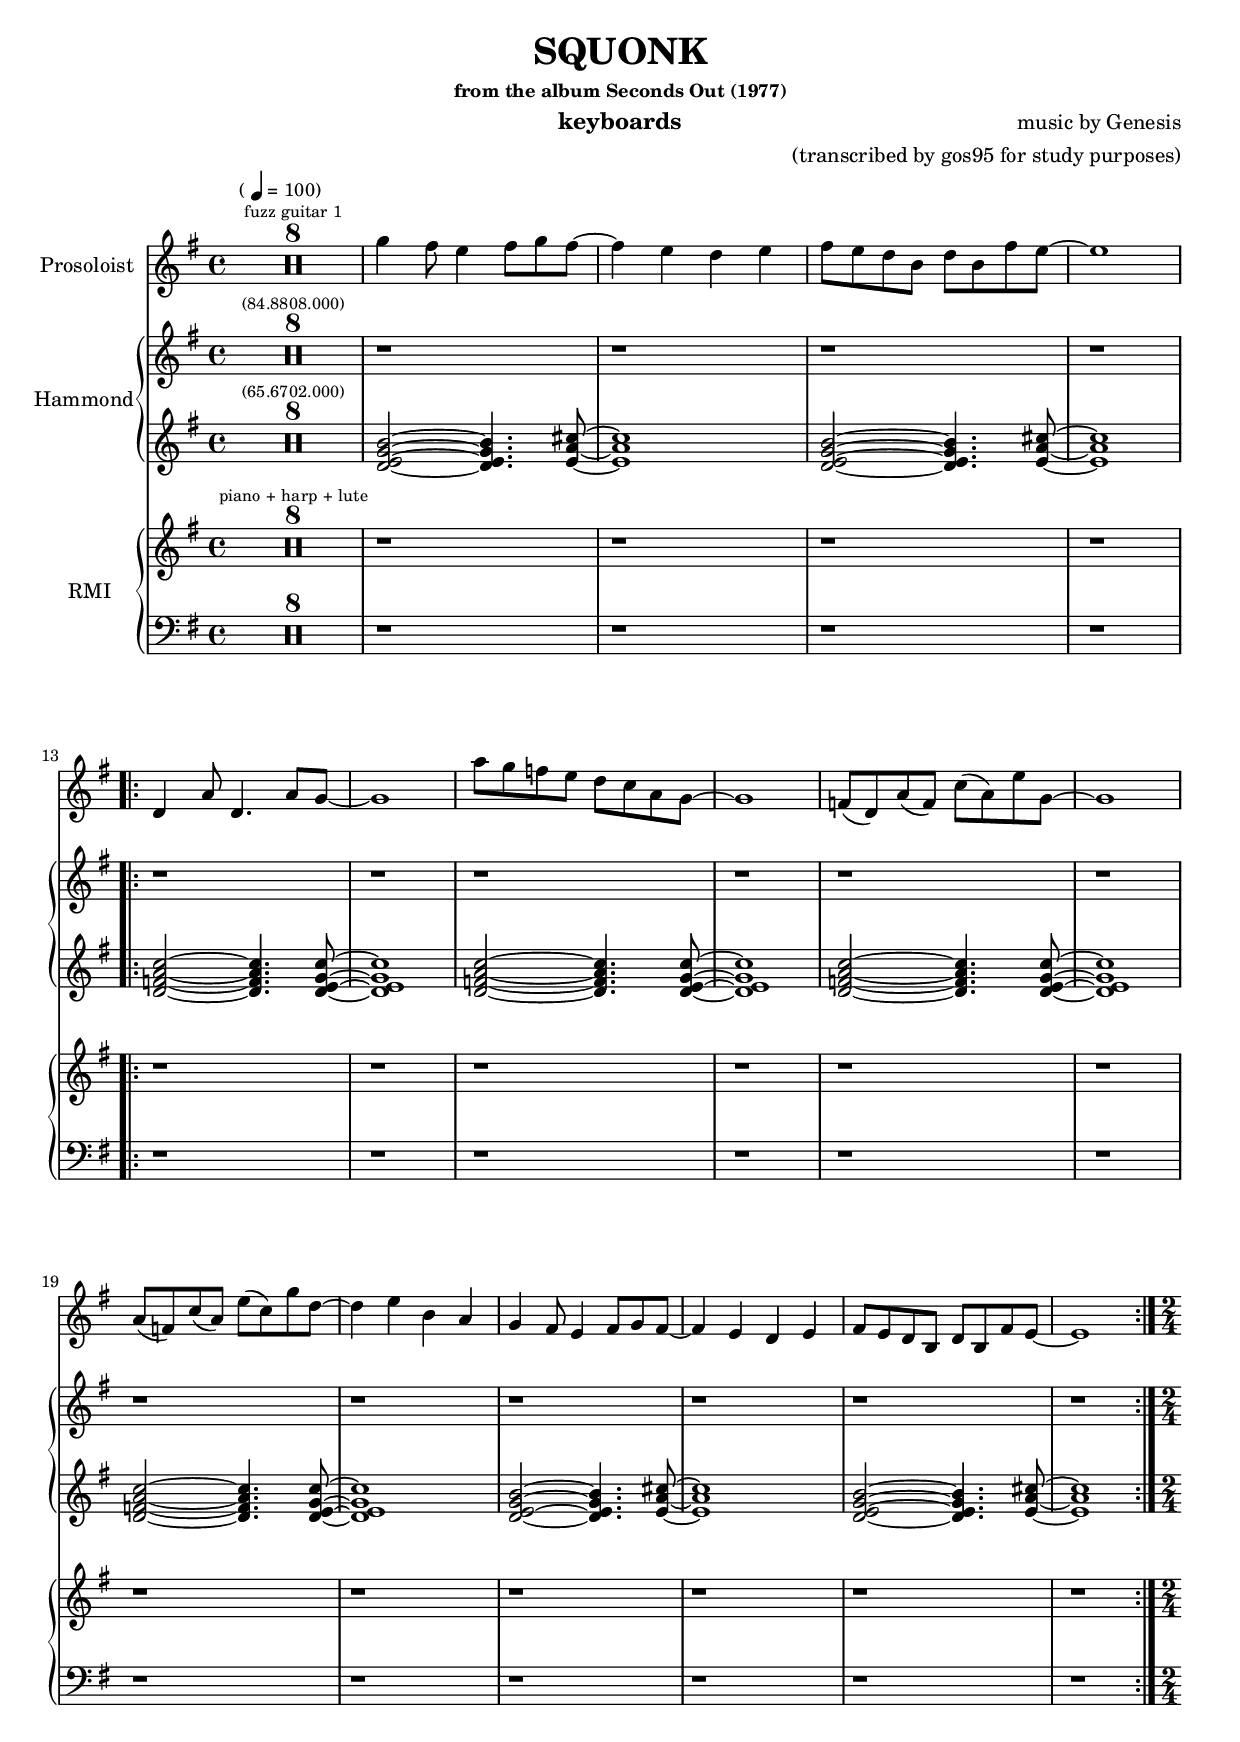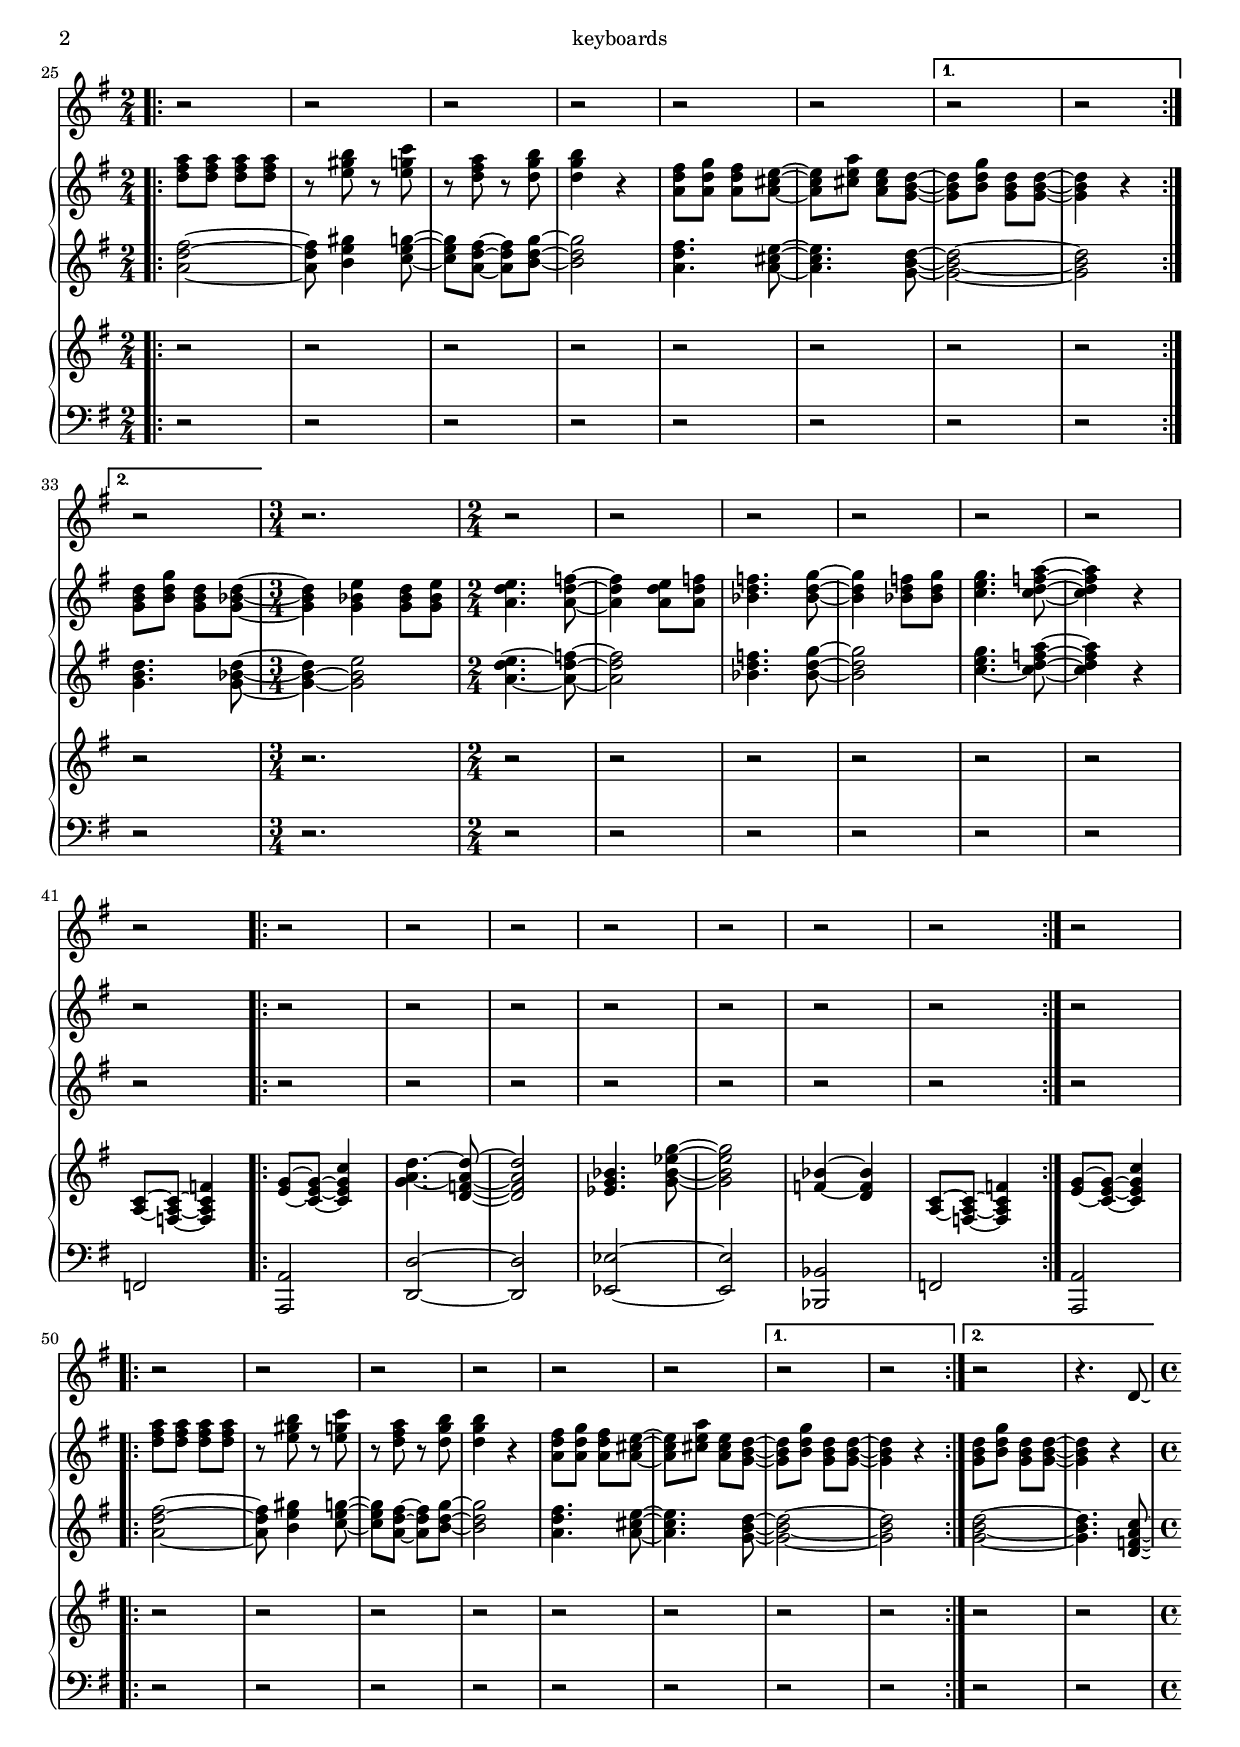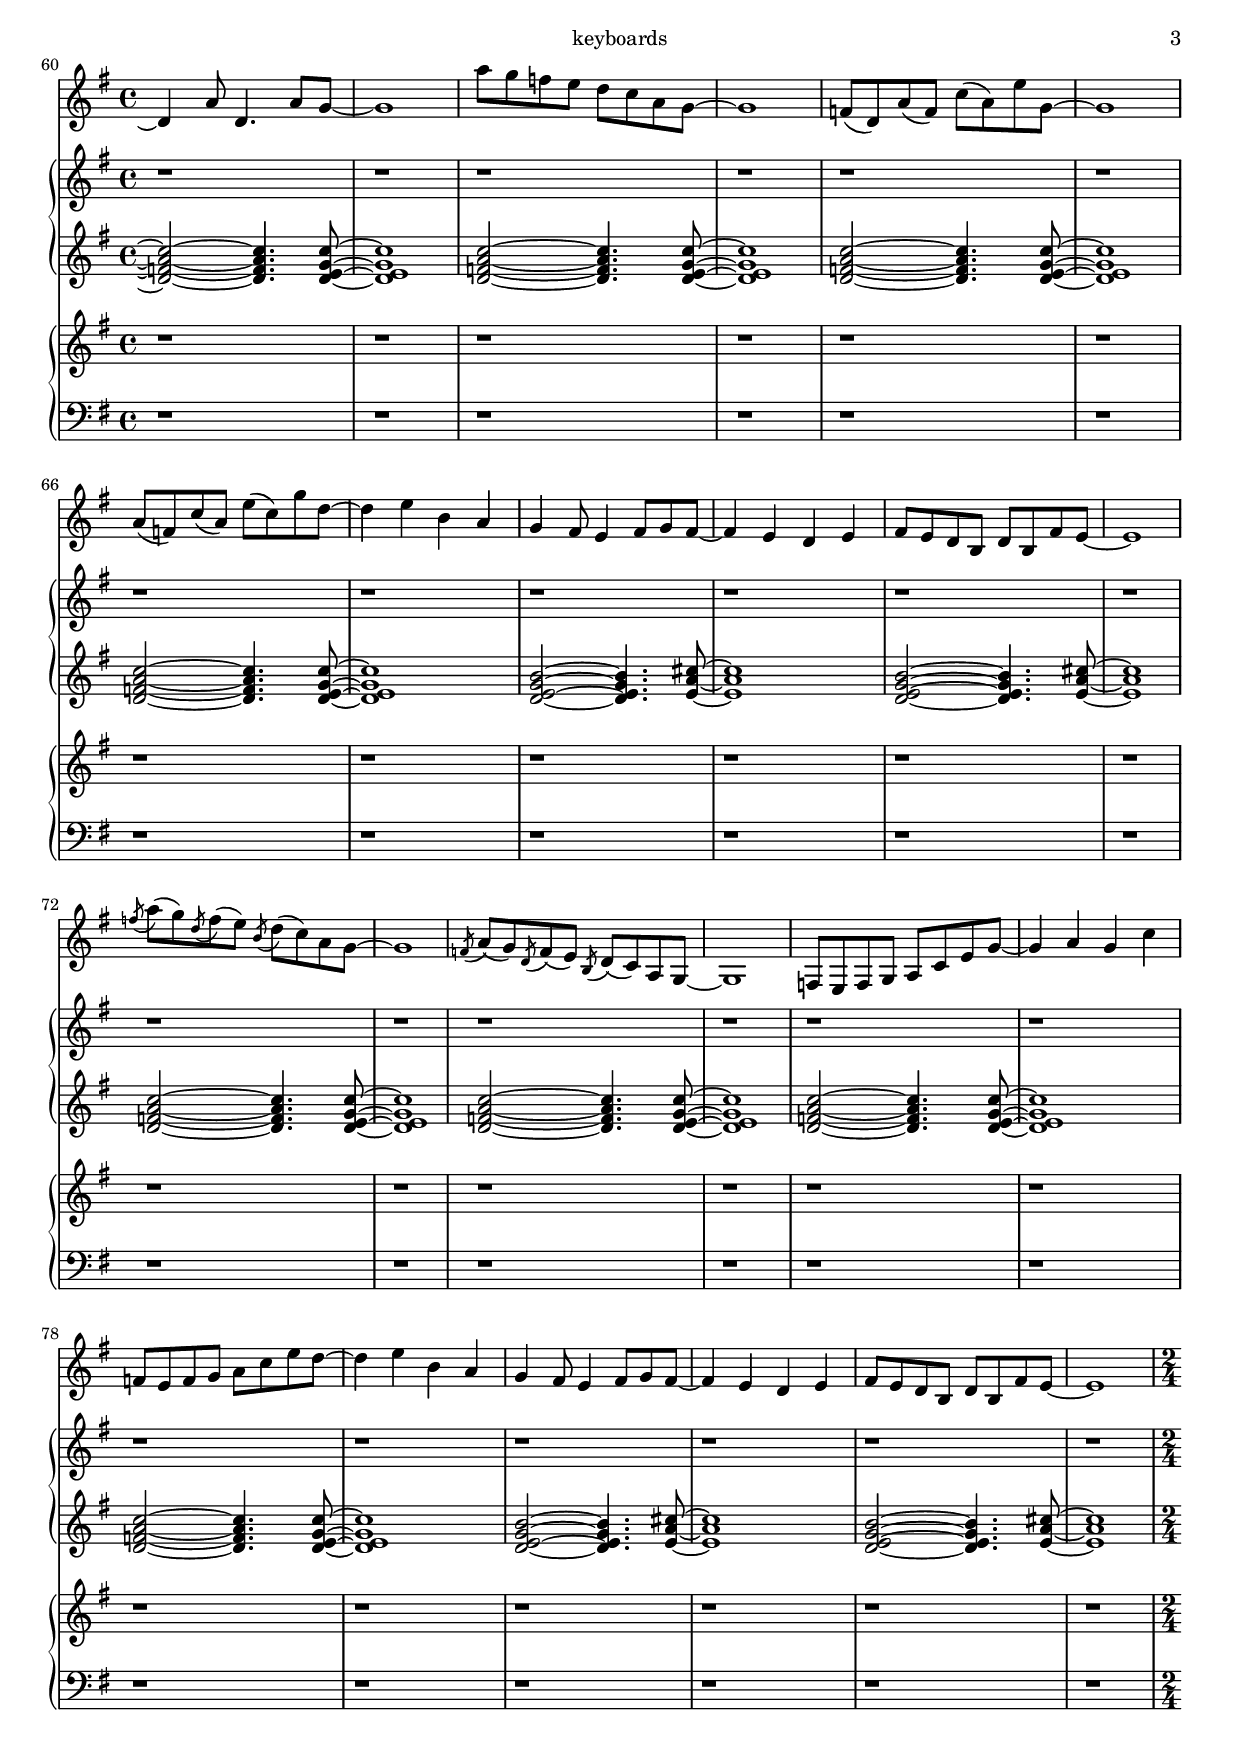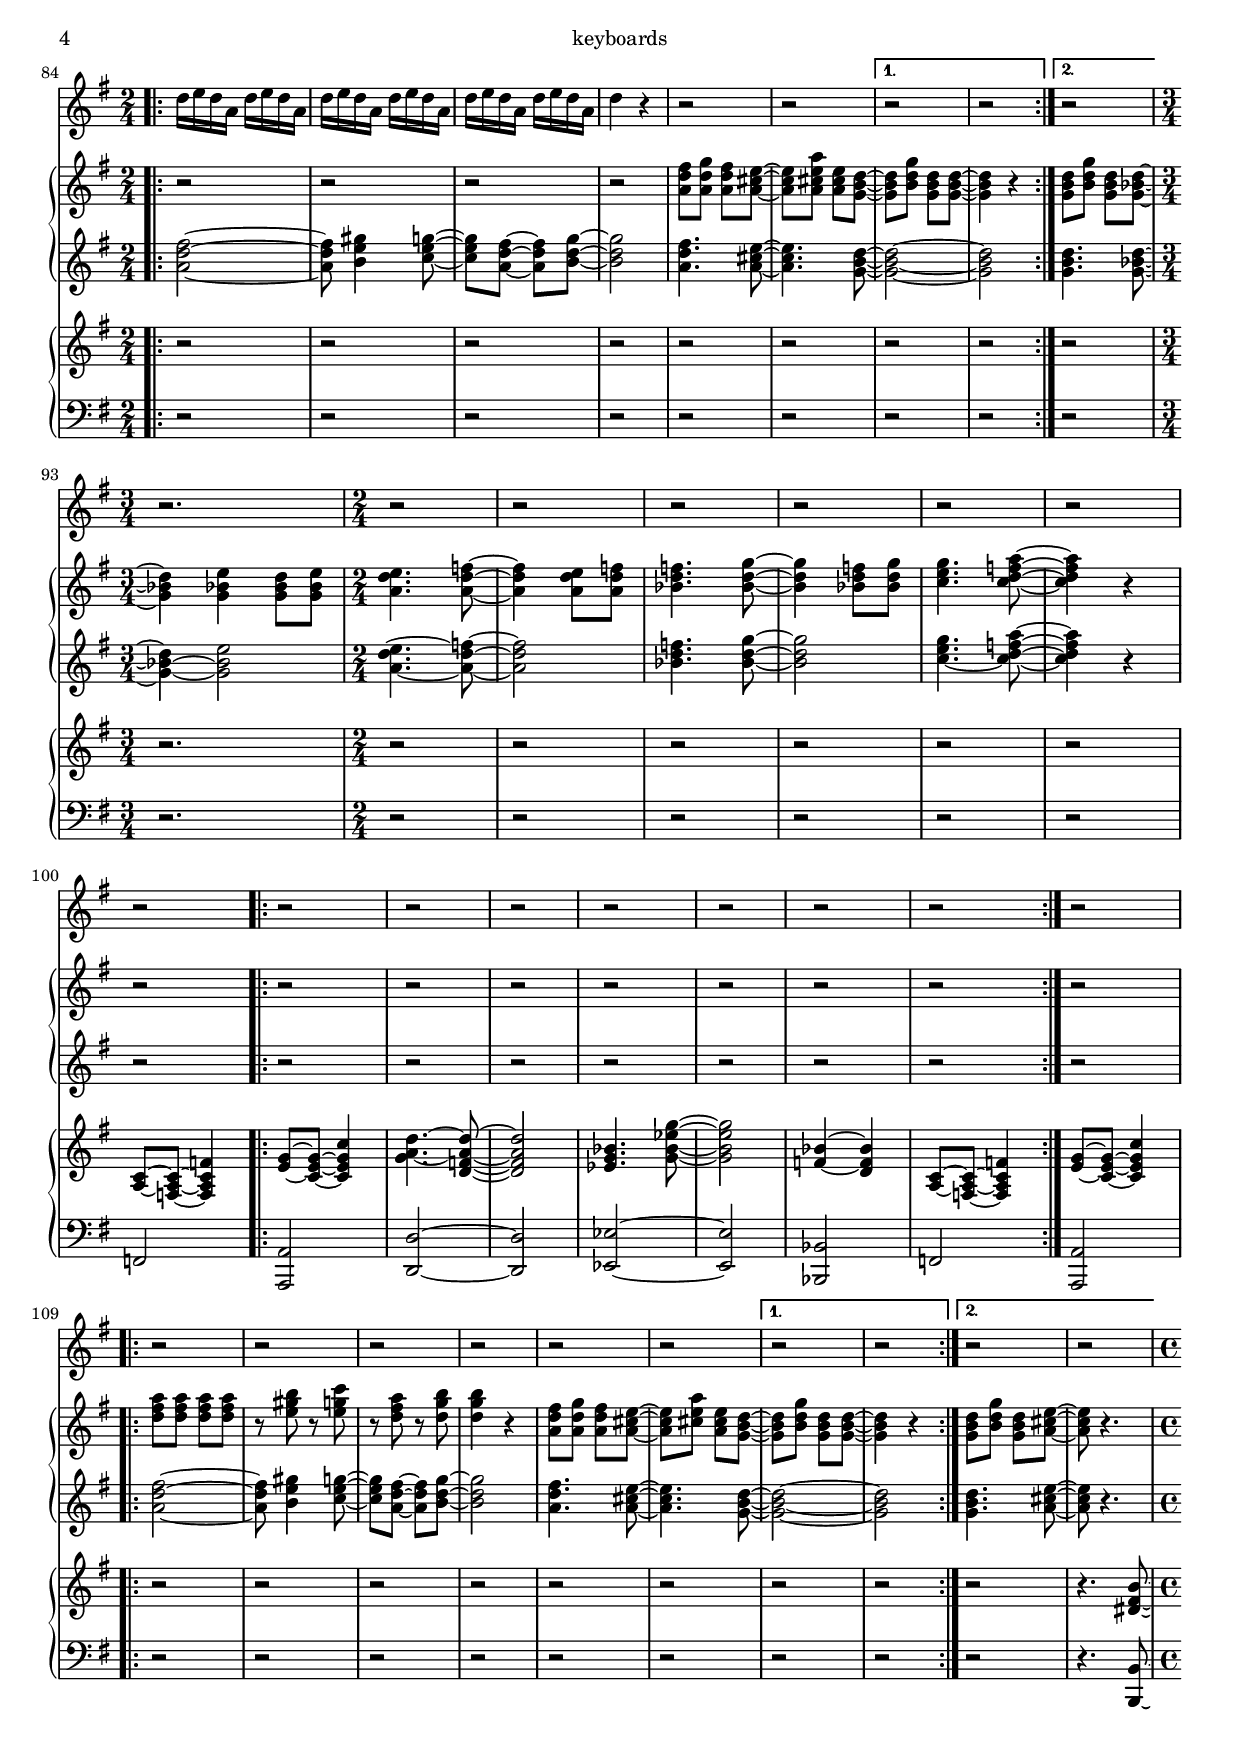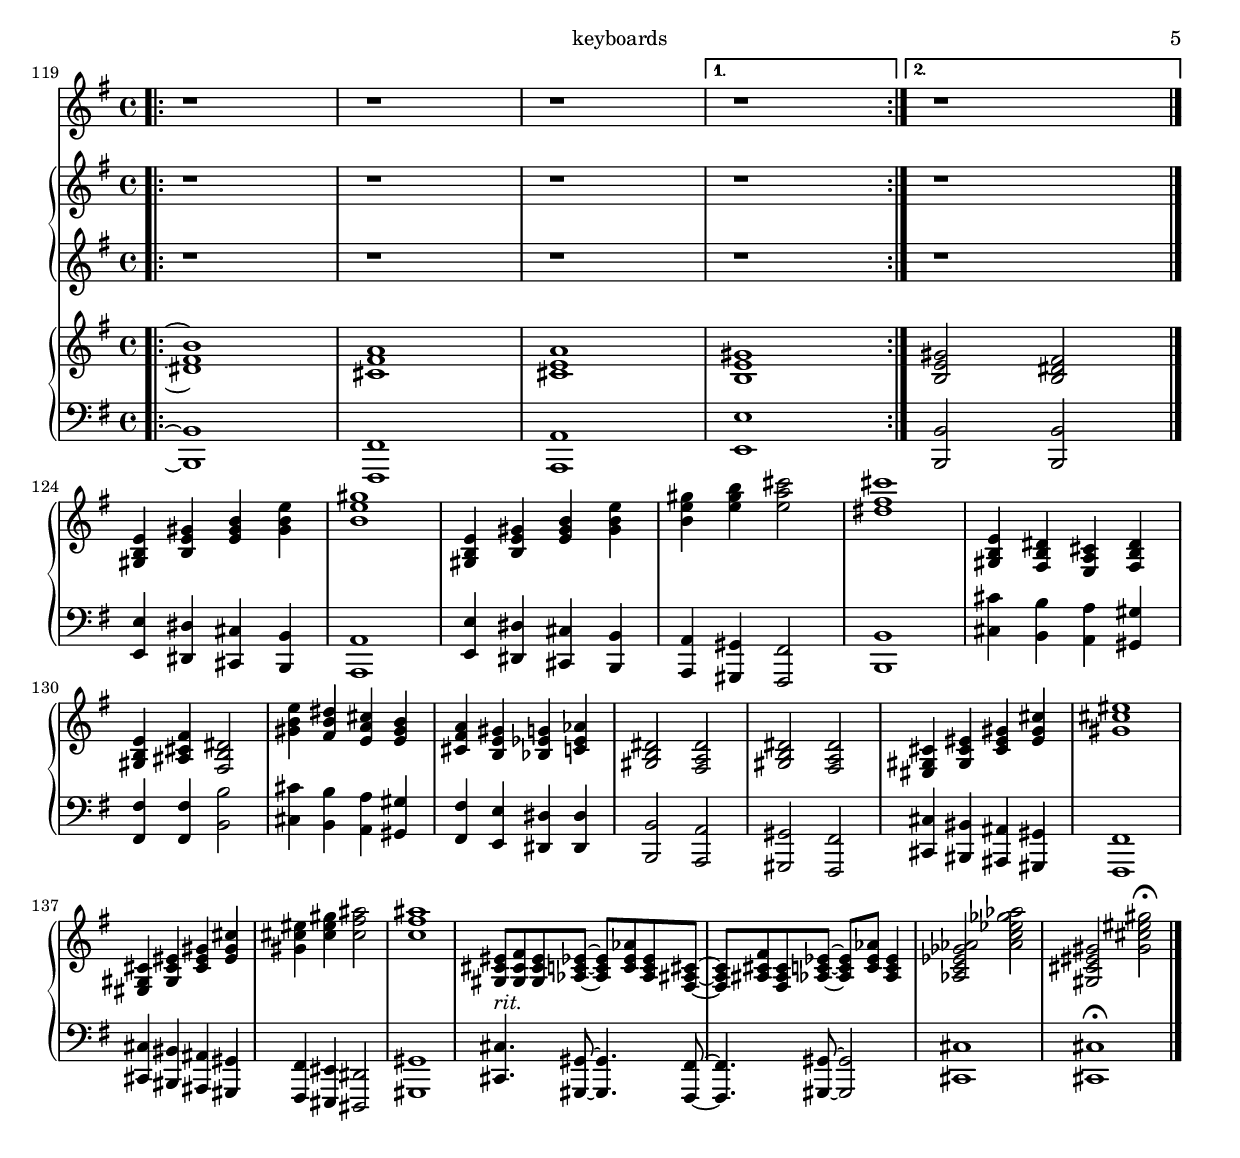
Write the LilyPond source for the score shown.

% ===========================================================================================================
% squonk.ly
%  _____ _        ___            _       ___ _    _      ___   __ _____ _         ___                 _    
% |_   _| |_  ___| _ ) __ _ _ _ | |__ __/ __(_)__| |___ / _ \ / _|_   _| |_  ___ / __|___ _ _  ___ __(_)___
%   | | | ' \/ -_) _ \/ _` | ' \| / /(_-<__ \ / _` / -_) (_) |  _| | | | ' \/ -_) (_ / -_) ' \/ -_|_-< (_-<
%   |_| |_||_\___|___/\__,_|_||_|_\_\/__/___/_\__,_\___|\___/|_|   |_| |_||_\___|\___\___|_||_\___/__/_/__/
%                                                                                                          
% Copyright (c) 2018 Alessandro Fraschetti (mail: gos95@gommagomma.net)
%
% Permission is hereby granted, free of charge, to any person obtaining a copy
% of this software and associated documentation files (the "Software"), to deal
% in the Software without restriction, including without limitation the rights
% to use, copy, modify, merge, publish, distribute, sublicense, and/or sell
% copies of the Software, and to permit persons to whom the Software is
% furnished to do so, subject to the following conditions:
% 
% The above copyright notice and this permission notice shall be included in all
% copies or substantial portions of the Software.
% 
% THE SOFTWARE IS PROVIDED "AS IS", WITHOUT WARRANTY OF ANY KIND, EXPRESS OR
% IMPLIED, INCLUDING BUT NOT LIMITED TO THE WARRANTIES OF MERCHANTABILITY,
% FITNESS FOR A PARTICULAR PURPOSE AND NONINFRINGEMENT. IN NO EVENT SHALL THE
% AUTHORS OR COPYRIGHT HOLDERS BE LIABLE FOR ANY CLAIM, DAMAGES OR OTHER
% LIABILITY, WHETHER IN AN ACTION OF CONTRACT, TORT OR OTHERWISE, ARISING FROM,
% OUT OF OR IN CONNECTION WITH THE SOFTWARE OR THE USE OR OTHER DEALINGS IN THE
% SOFTWARE.
% ===========================================================================================================


\version "2.12.3"
#(ly:set-option 'delete-intermediate-files #t)
#(set-global-staff-size 18)


% ===========================================================================================================
% ------------------------------------------  S E C T I O N S  ----------------------------------------------
% ===========================================================================================================


% -----------------------------------------------------------------------------------------------------------
% --  INTRO  ------------------------------------------------------------------------------------------------
% -----------------------------------------------------------------------------------------------------------
prosoloistIntro = \relative c'' {
	g'4 fis8 e4 		fis8 g fis~
	fis4 e 			d e

	fis8 e d b		d b fis' e~
	e1
}
% -----------------------------------------------------------------------------------------------------------
% --  TEMA-A  -----------------------------------------------------------------------------------------------
% -----------------------------------------------------------------------------------------------------------
prosoloistTemaA = \relative c' {
	d4 a'8 d,4.	a'8 g8~
	g1

	a'8 g f e	d c a g~
	g1

	f8( d) a'( f)	c'( a) e' g,~
	g1

	a8( f) c'( a)	e'( c) g' d~
	d4 e			b a
}
prosoloistTemaAVar = \relative c' {
	\acciaccatura f'8 a8( g) \acciaccatura d f( e)	\acciaccatura b d( c) a g~
	g1

	\acciaccatura f8 a8( g) \acciaccatura d f( e)	\acciaccatura b d( c) a g~
	g1

	f8 e f g 		a c e g~
	g4 a g c

	f,8 e f g 		a c e d~
	d4 e b a
}
hammondLowerTemaA = \relative c' {
	<d f a c>2~				<d f a c>4.		<d e g c>8~
	<d e g c>1

	<d f a c>2~				<d f a c>4.		<d e g c>8~
	<d e g c>1

	<d f a c>2~				<d f a c>4.		<d e g c>8~
	<d e g c>1

	<d f a c>2~				<d f a c>4.		<d e g c>8~
	<d e g c>1
}
% -----------------------------------------------------------------------------------------------------------
% --  TEMA-B  -----------------------------------------------------------------------------------------------
% -----------------------------------------------------------------------------------------------------------
prosoloistTemaB = \relative c' {
	g'4 fis8 e4 		fis8 g fis~
	fis4 e 			d e

	fis8 e d b		d b fis' e~
	e1
}
hammondLowerTemaB = \relative c' {
	<d e g b>2~				<d e g b>4.		<e a cis>8~
	<e a cis>1

	<d e g b>2~				<d e g b>4.		<e a cis>8~
	<e a cis>1
}
% -----------------------------------------------------------------------------------------------------------
% --  RITORNELLO  -------------------------------------------------------------------------------------------
% -----------------------------------------------------------------------------------------------------------
prosoloistRitornelloAVar = \relative c'' {
	d16 e d a   d e d a
	d e d a   d e d a

	d e d a   d e d a 
	d4 r4

	r2
	r2
}
hammondUpperRitornelloAVar = \relative c'' {
	r2
	r2

	r2
	r2

	<a d fis>8 <a d g>8 <a d fis>8 <a cis e>8~ 
	<a cis e>8 <a cis e a>8 <a cis e>8 <g b d>8~
}
hammondUpperRitornelloA = \relative c'' {
	<d fis a>8 <d fis a>8 <d fis a>8 <d fis a>8 
	r8 <e gis b>8 r8 <e g c>8

	r8 <d fis a>8 r8 <d g b>8 
	<d g b>4 r4

	<a d fis>8 <a d g>8 <a d fis>8 <a cis e>8~ 
	<a cis e>8 <cis e a>8 <a cis e>8 <g b d>8~
}
hammondUpperRitornelloAltOne = \relative c'' {
    <g b d>8 <b d g>8 <g b d>8 <g b d>8~
	<g b d>4 r4
}
hammondUpperRitornelloAltTwo = \relative c'' {
    <g b d>8 <b d g>8 <g b d>8 <g bes d>8~
}
hammondUpperRitornelloAltTwoVarB = \relative c'' {
    <g b d>8 <b d g>8 <g b d>8 <a cis e>8~
	<a cis e>8 r4.
}
hammondLowerRitornelloA = \relative c'' {
	<a d fis>2~				
	<a d fis>8 <b e gis>4 <c e g>8~

	<c e g>8 <a d fis>8~ <a d fis>8 <b d g>8~ 
	<b d g>2

	<a d fis>4. <a cis e>8~ 
	<a cis e>4. <g b d>8~
}
hammondLowerRitornelloAltOne = \relative c'' {
	<g b d>2~
	<g b d>2
}
hammondLowerRitornelloAltTwo = \relative c'' {
    <g b d>4.   <g bes d>8~
}
hammondLowerRitornelloAltThree = \relative c'' {
	<g b d>2~
	<g b d>4.		<d f a c>8~
}
hammondLowerRitornelloAltTwoVarB = \relative c'' {
	<g b d>4.		<a cis e>8~
	<a cis e>8 		r4.
}

RMIUpperRitornelloAltTwoVarB = \relative c'' {
	r2
	r4.				<dis, fis b>8~
}
RMILowerRitornelloAltTwoVarB = \relative c {
	r2
	r4.				<b b,>8~
}
% -----------------------------------------------------------------------------------------------------------
% --  BRIDGE  -----------------------------------------------------------------------------------------------
% -----------------------------------------------------------------------------------------------------------
hammondUpperPonteA = \relative c'' {
	<g bes d>4 <g bes e>4   <g bes d>8 <g bes e>8
}
hammondUpperPonteB = \relative c'' {
	<a d e>4. <a d f>8~ <a d f>4   <a d e>8 <a d f>8
	<bes d f>4. <bes d g>8~ <bes d g>4   <bes d f>8 <bes d g>8
	<c e g>4. <c d f a>8~ <c d f a>4 r4
}
hammondLowerPonteA = \relative c'' {
	<g bes d>4~ <g bes e>2
}
hammondLowerPonteB = \relative c'' {
	<a d e>4.~ <a d f>8~ <a d f>2
	<bes d f>4. <bes d g>8~ <bes d g>2
	<c e g>4.~ <c d f a>8~ <c d f a>4 r4
}
% -----------------------------------------------------------------------------------------------------------
% --  TEMA-C  -----------------------------------------------------------------------------------------------
% -----------------------------------------------------------------------------------------------------------
RMIUpperTemaCOne = \relative c' {
	<a c>8~ <f a c>~ <f a c f>4
}
RMIUpperTemaCTwo = \relative c' {
	<e g>8~ <c e g>~  <c e g c>4
	<g' a d>4.~ <d f a d>8~	
	<d f a d>2

	<ees g bes>4. <g bes ees g>8~
	<g bes ees g>2

	<f bes>4~ <d f bes>4
	<a c>8~ <f a c>~ <f a c f>4
}
RMIUpperTemaCThree = \relative c' {
	<e g>8~ <c e g>~  <c e g c>4
}
RMILowerTemaCOne = \relative c {
	f,2
}
RMILowerTemaCTwo = \relative c {
	<a a,>2
	<d d,>2~
	<d d,>

	<ees ees,>2~
	<ees ees,>2

	<bes bes,>2
	f2
}
RMILowerTemaCThree = \relative c {
	<a a,>2
}
% -----------------------------------------------------------------------------------------------------------
% --  BRIDGE-CODA  ------------------------------------------------------------------------------------------
% -----------------------------------------------------------------------------------------------------------
RMIUpperPonteCoda = \relative c' {
	<dis fis b>1
	<cis fis a>1
	<cis e a>1
}
RMIUpperPonteCodaRitA = \relative c' {
	<b e gis>1
}
RMIUpperPonteCodaRitB = \relative c' {
	<b e gis>2		<b dis fis>2
}
RMILowerPonteCoda = \relative c {
	<b b,>1
	<fis fis,>1
	<a a,>1
}
RMILowerPonteCodaRitA = \relative c {
	<e e,>1
}
RMILowerPonteCodaRitB = \relative c {
	<b b,>2 <b b,>2
}
% -----------------------------------------------------------------------------------------------------------
% --  CODA  -------------------------------------------------------------------------------------------------
% -----------------------------------------------------------------------------------------------------------
RMIUpperCoda = \relative c' {
	<gis b e>4	<b e gis>4	<e gis b>4	<gis b e>4
	<b e gis>1

	<gis, b e>4	<b e gis>4	<e gis b>4	<gis b e>4
	<b e gis>4	<e gis b>4	<e a cis>2
	<dis fis cis'>1
	
	<gis,, b e>4	<fis b dis>4	<e a cis>4	<fis b dis>4
	<gis b e>4  <ais cis fis>4	<fis b dis>2
	
	<gis' b e>4	<fis b dis>4	<e a cis>4 <e gis b>4
	<cis fis a>4 <b e gis>4 	<bes ees g>4	<c ees aes>4
	<gis b dis>2	<fis a dis>2
	<gis b dis>2	<fis a dis>2
	
	<eis gis cis>4 <gis cis eis>	<cis eis gis>4	<eis gis cis>4
	<gis cis eis>1
	
	<eis, gis cis>4 <gis cis eis>	<cis eis gis>4	<eis gis cis>4
	<gis cis eis>	<cis eis gis>4	<cis fis ais>2
	<c fis ais>1
	
	<gis, cis eis>8 <gis cis fis>8 <gis cis eis>8 <aes c ees>8~
	<aes c ees>8 <c ees aes>8 <aes c ees>8 <fis ais cis>8~
	<fis ais cis>8 <ais cis fis>8 <fis ais cis>8 <aes c ees>8~
	<aes c ees>8 <c ees aes>8 <aes c ees>4
	<aes c ees ges aes>2 <aes' c ees ges aes>2
	<gis, cis eis gis>2 <gis' cis eis gis>\fermata
}
RMILowerCoda = \relative c {
	<e e,>4 <dis dis,> <cis cis,> <b b,>
	<a a,>1

	<e' e,>4 <dis dis,> <cis cis,> <b b,>
	<a a,> <gis gis,> <fis fis,>2
	<b b,>1

	<cis' cis,>4 <b b,> <a a,> <gis gis,>
	<fis fis,> <fis fis,> <b b,>2

	<cis cis,>4 <b b,> <a a,> <gis gis,>
	<fis fis,> <e e,> <dis dis,> <dis dis,>
	<b b,>2	<a a,>2
	<gis gis,>2	<fis fis,>2

	<cis' cis,>4 <bis bis,> <ais ais,> <gis gis,>
	<fis fis,>1

	<cis' cis,>4 <bis bis,> <ais ais,> <gis gis,>
    <fis fis,>4 <eis eis,> <dis dis,>2
	<gis gis,>1

	<cis cis,>4.^\markup { \italic rit. } <gis gis,>8~ <gis gis,>4. <fis fis,>8~
	<fis fis,>4. <gis gis,>8~ <gis gis,>2
	<cis cis,>1
	<cis cis,>\fermata
}
% ===========================================================================================================
% --------------------------------------------  B U I L D  --------------------------------------------------
% ===========================================================================================================
prosoloistPart = {
    \clef violin
    \key g \major
    \time 4/4

	% INTRO
    \set Score.skipBars = ##t R1*8^\markup { \tiny {fuzz guitar 1} }
	\prosoloistIntro

    \break

	% TEMA A + TEMA B
    \repeat volta 2 {
		\prosoloistTemaA
		\prosoloistTemaB
    }
	
	\break

	% RITORNELLO
	\time 2/4
	\repeat volta 2 {
		r2 r2 r2 r2 r2 r2
    } \alternative {
	    { r2 r2 }
	    { r2 }
    }

	% PONTE
	\time 3/4
	r2.
	\time 2/4
	r2 r2 r2 r2 r2 r2

	\break

	% TEMA-C
%	\time 2/4
	r2
    \repeat volta 2 {
		r2 r2 r2 r2	r2 r2 r2
    }
	r2

	\break

	% RITORNELLO
%	\time 2/4
	\repeat volta 2 {
		r2 r2 r2 r2 r2 r2
    } \alternative {
	    { r2 r2 }
	    { r2 r4. d'8~ }
    }

	\break

	% TEMA A + TEMA B + VARIAZIONE
	\time 4/4
	\prosoloistTemaA
	\prosoloistTemaB
	\break
	\prosoloistTemaAVar
	\prosoloistTemaB

	\break

	% RITORNELLO VARIATO
	\time 2/4
	\repeat volta 2 {
		\prosoloistRitornelloAVar
    } \alternative {
	    { r2 r2 }
	    { r2 }
    }

	\break

	% 2 PONTE
	\time 3/4
	r2.
	\time 2/4
	r2 r2 r2 r2 r2 r2

	\break

	% 2 TEMA-C
%	\time 2/4
	r2
    \repeat volta 2 {
		r2 r2 r2 r2	r2 r2 r2
    }
	r2

	\break

	% RITORNELLO FINALE
%	\time 2/4
	\repeat volta 2 {
		r2 r2 r2 r2 r2 r2
    } \alternative {
	    { r2 r2 }
	    { r2 r2 }
    }

	\break

	% PONTE-CODA
	\time 4/4
	\repeat volta 2 {
		r1 r1 r1
    } \alternative {
	    { r1 }
	    { r1 }
    }

	\break

	% CODA

	\bar "|."
}

hammondUpperPart = {
    \clef violin
    \key g \major
    \time 4/4

	% INTRO
    R1*8^\markup { \tiny { (84.8808.000)} }
	r1 r1 r1 r1

	\break

	% TEMA A + TEMA B
    \repeat volta 2 {
		r1 r1 r1 r1	r1 r1 r1 r1
		r1 r1 r1 r1
    }

	\break

	% RITORNELLO
	\time 2/4
	\repeat volta 2 {
		\hammondUpperRitornelloA
    } \alternative {
	    { \hammondUpperRitornelloAltOne }
	    { \hammondUpperRitornelloAltTwo }
    }

	% PONTE
	\time 3/4
	\hammondUpperPonteA
	\time 2/4
	\hammondUpperPonteB

	\break

	% TEMA-C
%	\time 2/4
	r2
    \repeat volta 2 {
		r2 r2 r2 r2	r2 r2 r2
    }
	r2

	\break

	% RITORNELLO
%	\time 2/4
	\repeat volta 2 {
		\hammondUpperRitornelloA
    } \alternative {
	    { \hammondUpperRitornelloAltOne }
	    { \hammondUpperRitornelloAltOne }
    }

	\break

	% TEMA A + TEMA B + VARIAZIONE
	\time 4/4
	r1 r1 r1 r1	r1 r1 r1 r1
	r1 r1 r1 r1
    r1 r1 r1 r1	r1 r1 r1 r1
	r1 r1 r1 r1

	% RITORNELLO VARIATO
	\time 2/4
	\repeat volta 2 {
		\hammondUpperRitornelloAVar
    } \alternative {
	    { \hammondUpperRitornelloAltOne }
	    { \hammondUpperRitornelloAltTwo }
    }

	\break

	% 2 PONTE
	\time 3/4
	\hammondUpperPonteA
	\time 2/4
	\hammondUpperPonteB

	\break

	% 2 TEMA-C
%	\time 2/4
	r2
    \repeat volta 2 {
		r2 r2 r2 r2	r2 r2 r2
    }
	r2

	\break

	% RITORNELLO FINALE
%	\time 2/4
	\repeat volta 2 {
		\hammondUpperRitornelloA
    } \alternative {
	    { \hammondUpperRitornelloAltOne }
	    { \hammondUpperRitornelloAltTwoVarB }
    }

	\break

	% PONTE-CODA
	\time 4/4
	\repeat volta 2 {
		r1 r1 r1
    } \alternative {
	    { r1 }
	    { r1 }
    }

	\break


	% CODA

	\bar "|."
}

hammondLowerPart = {
    \clef violin
    \key g \major
    \time 4/4

	% INTRO
    R1*8^\markup { \tiny { (65.6702.000)} }
	\hammondLowerTemaB

	\break

	% TEMA A + TEMA B
    \repeat volta 2 {
		\hammondLowerTemaA
		\hammondLowerTemaB
    }

	\break

	% RITORNELLO
	\time 2/4
	\repeat volta 2 {
		\hammondLowerRitornelloA
    } \alternative {
	    { \hammondLowerRitornelloAltOne }
	    { \hammondLowerRitornelloAltTwo }
    }

	% PONTE
	\time 3/4
	\hammondLowerPonteA
	\time 2/4
	\hammondLowerPonteB

	\break

	% TEMA-C
%	\time 2/4
	r2
    \repeat volta 2 {
		r2 r2 r2 r2	r2 r2 r2
    }
	r2

	\break

	% RITORNELLO
%	\time 2/4
	\repeat volta 2 {
		\hammondLowerRitornelloA
    } \alternative {
	    { \hammondLowerRitornelloAltOne }
	    { \hammondLowerRitornelloAltThree }
    }

	\break

	% TEMA A + TEMA B + VARIAZIONE
	\time 4/4
	\hammondLowerTemaA
	\hammondLowerTemaB
	\hammondLowerTemaA
	\hammondLowerTemaB

	% RITORNELLO VARIATO
	\time 2/4
	\repeat volta 2 {
		\hammondLowerRitornelloA
    } \alternative {
	    { \hammondLowerRitornelloAltOne }
	    { \hammondLowerRitornelloAltTwo }
    }

	\break

	% 2 PONTE
	\time 3/4
	\hammondLowerPonteA
	\time 2/4
	\hammondLowerPonteB

	\break

	% 2 TEMA-C
%	\time 2/4
	r2
    \repeat volta 2 {
		r2 r2 r2 r2	r2 r2 r2
    }
	r2

	\break

	% RITORNELLO FINALE
%	\time 2/4
	\repeat volta 2 {
		\hammondLowerRitornelloA
    } \alternative {
	    { \hammondLowerRitornelloAltOne }
	    { \hammondLowerRitornelloAltTwoVarB }
    }

	\break

	% PONTE-CODA
	\time 4/4
	\repeat volta 2 {
		r1 r1 r1
    } \alternative {
	    { r1 }
	    { r1 }
    }

	\break


	% CODA

	\bar "|."
}

RMIUpperPart = {
    \clef violin
    \key g \major
    \time 4/4

	% INTRO
    R1*8^\markup { \tiny {piano + harp + lute} }
	r1 r1 r1 r1

	% TEMA A + TEMA B
    \repeat volta 2 {
		r1 r1 r1 r1	r1 r1 r1 r1
		r1 r1 r1 r1
    }
	
	\break

	% RITORNELLO
	\time 2/4
	\repeat volta 2 {
		r2 r2 r2 r2 r2 r2
    } \alternative {
	    { r2 r2 }
	    { r2 }
    }

	% PONTE
	\time 3/4
	r2.
	\time 2/4
	r2 r2 r2 r2 r2 r2

	\break

	% TEMA-C
%	\time 2/4
	\RMIUpperTemaCOne
    \repeat volta 2 {
		\RMIUpperTemaCTwo
    }
	\RMIUpperTemaCThree

	\break

	% RITORNELLO
%	\time 2/4
	\repeat volta 2 {
		r2 r2 r2 r2 r2 r2
    } \alternative {
	    { r2 r2 }
	    { r2 r2 }
    }

	\break

	% TEMA A + TEMA B + VARIAZIONE
	\time 4/4
	r1 r1 r1 r1	r1 r1 r1 r1
	r1 r1 r1 r1
    r1 r1 r1 r1	r1 r1 r1 r1
	r1 r1 r1 r1

	% RITORNELLO VARIATO
	\time 2/4
	\repeat volta 2 {
		r2 r2 r2 r2 r2 r2
    } \alternative {
	    { r2 r2 }
	    { r2 }
    }

	\break

	% 2 PONTE
	\time 3/4
	r2.
	\time 2/4
	r2 r2 r2 r2 r2 r2

	\break

	% 2 TEMA-C
%	\time 2/4
	\RMIUpperTemaCOne
    \repeat volta 2 {
		\RMIUpperTemaCTwo
    }
	\RMIUpperTemaCThree

	\break

	% RITORNELLO FINALE
%	\time 2/4
	\repeat volta 2 {
		r2 r2 r2 r2 r2 r2
    } \alternative {
	    { r2 r2 }
	    { \RMIUpperRitornelloAltTwoVarB }
    }

	\break

	% PONTE-CODA
	\time 4/4
	\repeat volta 2 {
		\RMIUpperPonteCoda
    } \alternative {
	    { \RMIUpperPonteCodaRitA }
	    { \RMIUpperPonteCodaRitB }
    }

	\break


	% CODA
	\RMIUpperCoda

	\bar "|."
}

RMILowerPart = {
    \clef bass
    \key g \major
    \time 4/4

	% INTRO
    R1*8
	r1 r1 r1 r1

	% TEMA A + TEMA B
    \repeat volta 2 {
		r1 r1 r1 r1	r1 r1 r1 r1
		r1 r1 r1 r1
    }
	
	\break

	% RITORNELLO
	\time 2/4
	\repeat volta 2 {
		r2 r2 r2 r2 r2 r2
    } \alternative {
	    { r2 r2 }
	    { r2 }
    }

	% PONTE
	\time 3/4
	r2.
	\time 2/4
	r2 r2 r2 r2 r2 r2

	\break

	% TEMA-C
%	\time 2/4
	\RMILowerTemaCOne
    \repeat volta 2 {
		\RMILowerTemaCTwo
    }
	\RMILowerTemaCThree

	\break

	% RITORNELLO
%	\time 2/4
	\repeat volta 2 {
		r2 r2 r2 r2 r2 r2
    } \alternative {
	    { r2 r2 }
	    { r2 r2 }
    }

	\break

	% TEMA A + TEMA B + VARIAZIONE
	\time 4/4
	r1 r1 r1 r1	r1 r1 r1 r1
	r1 r1 r1 r1
    r1 r1 r1 r1	r1 r1 r1 r1
	r1 r1 r1 r1

	% RITORNELLO VARIATO
	\time 2/4
	\repeat volta 2 {
		r2 r2 r2 r2 r2 r2
    } \alternative {
	    { r2 r2 }
	    { r2 }
    }

	\break

	% PONTE
	\time 3/4
	r2.
	\time 2/4
	r2 r2 r2 r2 r2 r2

	\break

	% TEMA-C
%	\time 2/4
	\RMILowerTemaCOne
    \repeat volta 2 {
		\RMILowerTemaCTwo
    }
	\RMILowerTemaCThree

	\break

	% RITORNELLO
%	\time 2/4
	\repeat volta 2 {
		r2 r2 r2 r2 r2 r2
    } \alternative {
	    { r2 r2 }
	    { \RMILowerRitornelloAltTwoVarB }
    }

	\break

	% PONTE-CODA
	\time 4/4
	\repeat volta 2 {
		\RMILowerPonteCoda
    } \alternative {
	    { \RMILowerPonteCodaRitA }
	    { \RMILowerPonteCodaRitB }
    }

	\break


	% CODA
	\RMILowerCoda

	\bar "|."
}


% ===========================================================================================================
% ---------------------------------------------  B O O K  ---------------------------------------------------
% ===========================================================================================================
\book {

    \header {
        title       = \markup {\larger "SQUONK"}
        subtitle    = ""
        subsubtitle = "from the album Seconds Out (1977)"
        instrument  = "keyboards"
        composer    = "music by Genesis"
        arranger    = "(transcribed by gos95 for study purposes)"
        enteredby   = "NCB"
        piece       = \markup { \bold "                             " \smaller { (\note #"4"#1 = 100) } }
%		copyright   = "Copyright (c) 2020 Alessandro Fraschetti (mail: gos95@gommagomma.net)"
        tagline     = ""
    }

    \score {
	    <<
  	        \new Staff = "Prosoloist" \with { midiInstrument = #"lead 2 (sawtooth)" }
	        <<
		        \set Staff.instrumentName = \markup { "Prosoloist" }
	            \prosoloistPart
            >>

            \new PianoStaff = "Hammond" \with {midiInstrument = #"rock organ" }
		    <<
                \set PianoStaff.instrumentName = "Hammond"
	            \new Staff = upper \hammondUpperPart
	            \new Staff = lower \hammondLowerPart
            >>

            \new PianoStaff = "RMI" \with {midiInstrument = #"electric piano 1" }
		    <<
                \set PianoStaff.instrumentName = "RMI"
	            \new Staff = upper \RMIUpperPart
	            \new Staff = lower \RMILowerPart
            >>
		>>
	    \layout { \context { \override VerticalAlignment #'forced-distance = #8 } }
	    \midi { \context { \Score tempoWholesPerMinute = #(ly:make-moment 100 4) } }
    }

}
